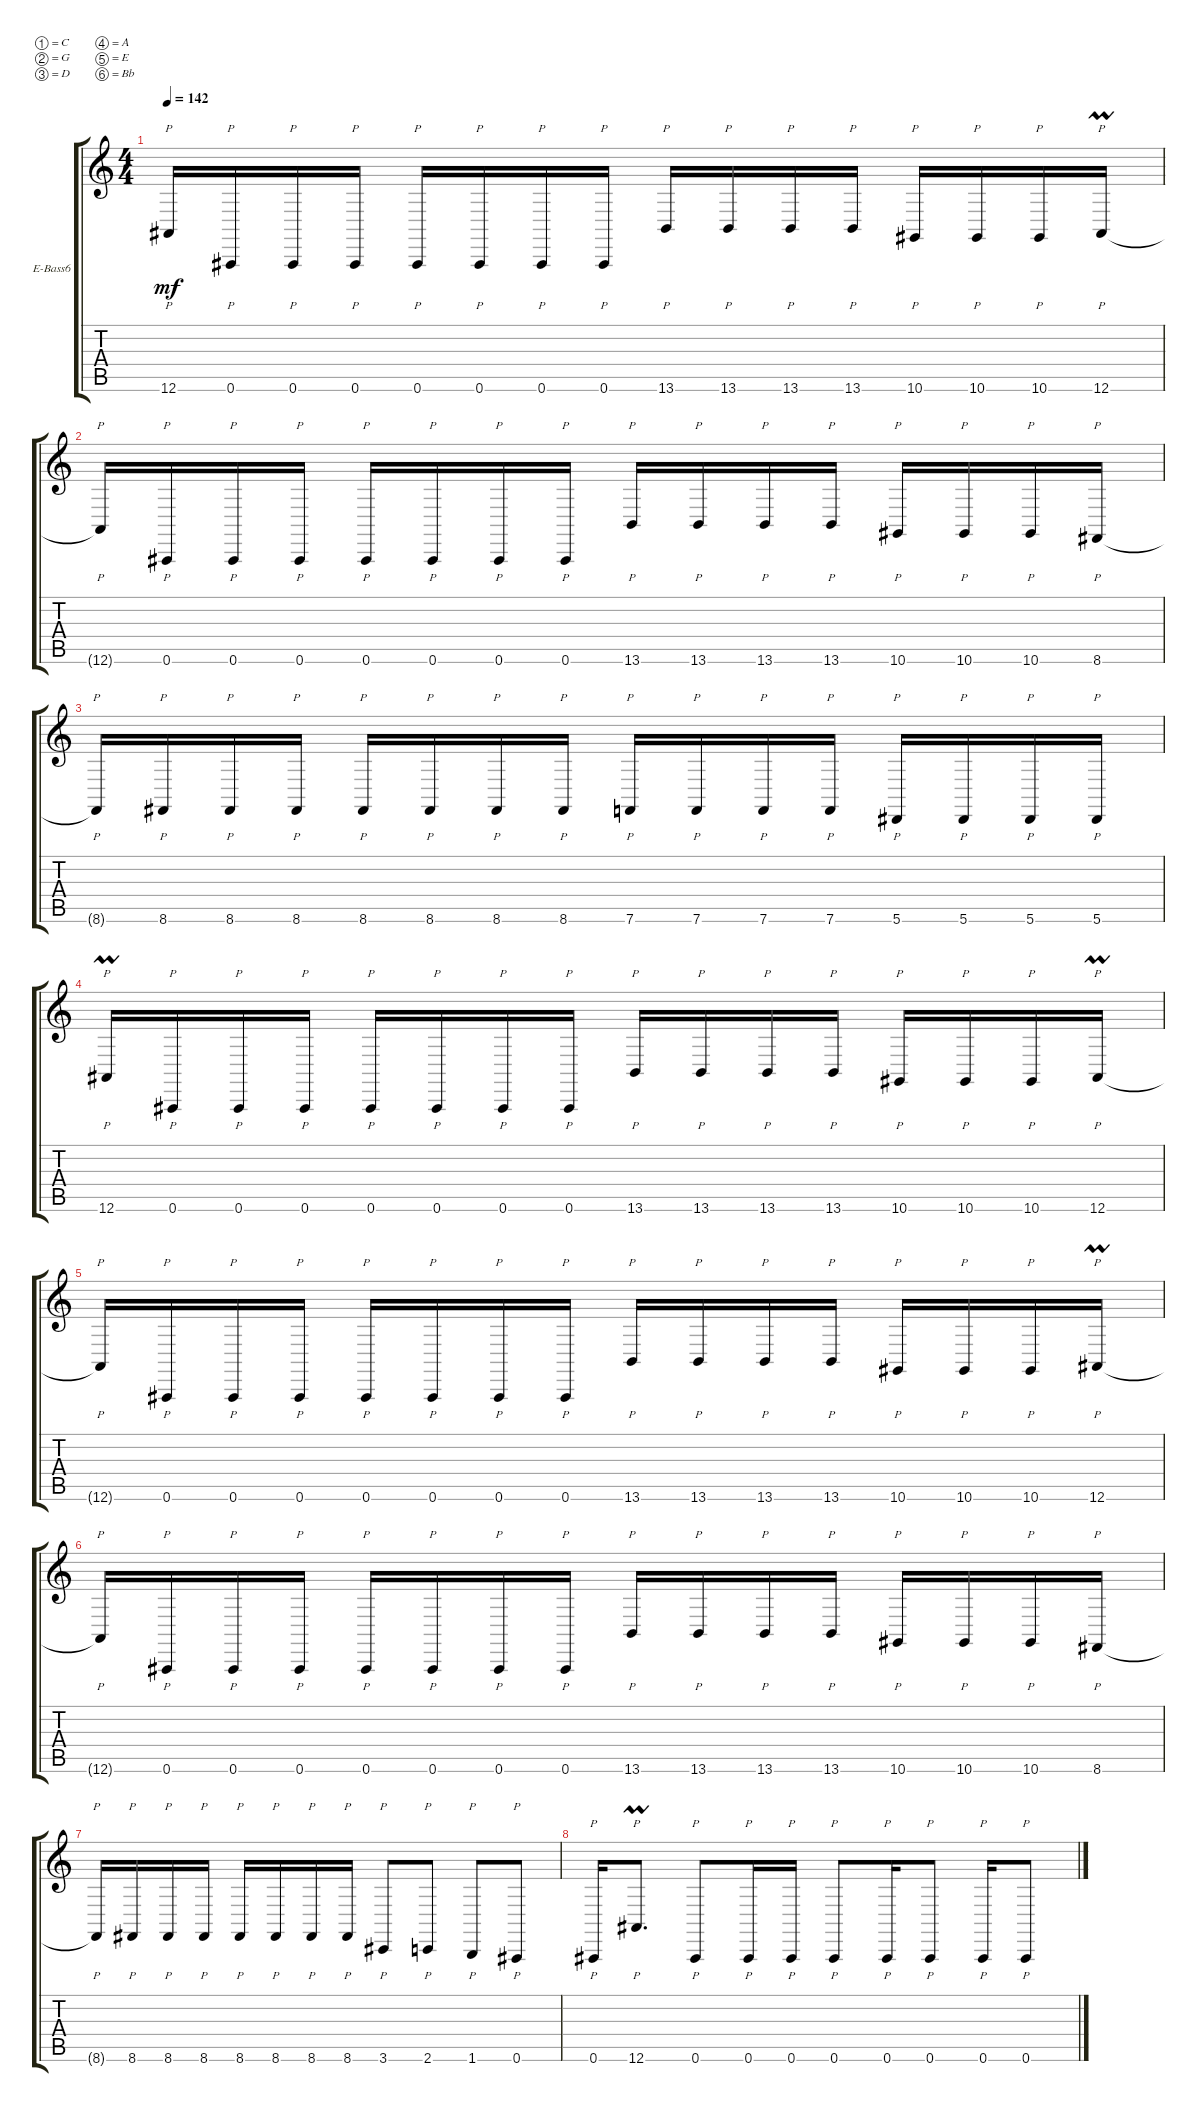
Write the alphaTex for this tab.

\defaultSystemsLayout 4
\bracketExtendMode groupsimilarinstruments
\firstSystemTrackNameOrientation horizontal
\otherSystemsTrackNameOrientation horizontal
\track ("Electric Bass" "E-Bass6") {instrument electricbassfinger}
\staff {score tabs}
\tuning (C3 G2 D2 A1 E1 Bb0)
\ts (4 4)
\tempo 142
\clef g2
\scale
0.333333
\ks c
12.6{t}.16{p dy mf} 0.6.16{p} 0.6.16{p} 0.6.16{p} 0.6.16{p} 0.6.16{p} 0.6.16{p} 0.6.16{p} 13.6.16{p} 13.6.16{p} 13.6.16{p} 13.6.16{p} 10.6.16{p} 10.6.16{p} 10.6.16{p} 12.6{umordent}.16{p} |
\scale
0.333333 12.6{t}.16{p} 0.6.16{p} 0.6.16{p} 0.6.16{p} 0.6.16{p} 0.6.16{p} 0.6.16{p} 0.6.16{p} 13.6.16{p} 13.6.16{p} 13.6.16{p} 13.6.16{p} 10.6.16{p} 10.6.16{p} 10.6.16{p} 8.6.16{p} |
\scale
0.333333 8.6{t}.16{p} 8.6.16{p} 8.6.16{p} 8.6.16{p} 8.6.16{p} 8.6.16{p} 8.6.16{p} 8.6.16{p} 7.6.16{p} 7.6.16{p} 7.6.16{p} 7.6.16{p} 5.6.16{p} 5.6.16{p} 5.6.16{p} 5.6.16{p} |
\scale
0.333333 12.6{umordent}.16{p} 0.6.16{p} 0.6.16{p} 0.6.16{p} 0.6.16{p} 0.6.16{p} 0.6.16{p} 0.6.16{p} 13.6.16{p} 13.6.16{p} 13.6.16{p} 13.6.16{p} 10.6.16{p} 10.6.16{p} 10.6.16{p} 12.6{umordent}.16{p} |
\scale
0.333333 12.6{t}.16{p} 0.6.16{p} 0.6.16{p} 0.6.16{p} 0.6.16{p} 0.6.16{p} 0.6.16{p} 0.6.16{p} 13.6.16{p} 13.6.16{p} 13.6.16{p} 13.6.16{p} 10.6.16{p} 10.6.16{p} 10.6.16{p} 12.6{umordent}.16{p} |
\scale
0.333333 12.6{t}.16{p} 0.6.16{p} 0.6.16{p} 0.6.16{p} 0.6.16{p} 0.6.16{p} 0.6.16{p} 0.6.16{p} 13.6.16{p} 13.6.16{p} 13.6.16{p} 13.6.16{p} 10.6.16{p} 10.6.16{p} 10.6.16{p} 8.6.16{p} |
\scale
0.333333 8.6{t}.16{p} 8.6.16{p} 8.6.16{p} 8.6.16{p} 8.6.16{p} 8.6.16{p} 8.6.16{p} 8.6.16{p} 3.6.8{p} 2.6.8{p} 1.6.8{p} 0.6.8{p} |
\scale
0.333333 0.6.16{p} 12.6{umordent}.8{p d} 0.6.8{p} 0.6.16{p} 0.6.16{p} 0.6.8{p} 0.6.16{p} 0.6.8{p} 0.6.16{p} 0.6.8{p}
